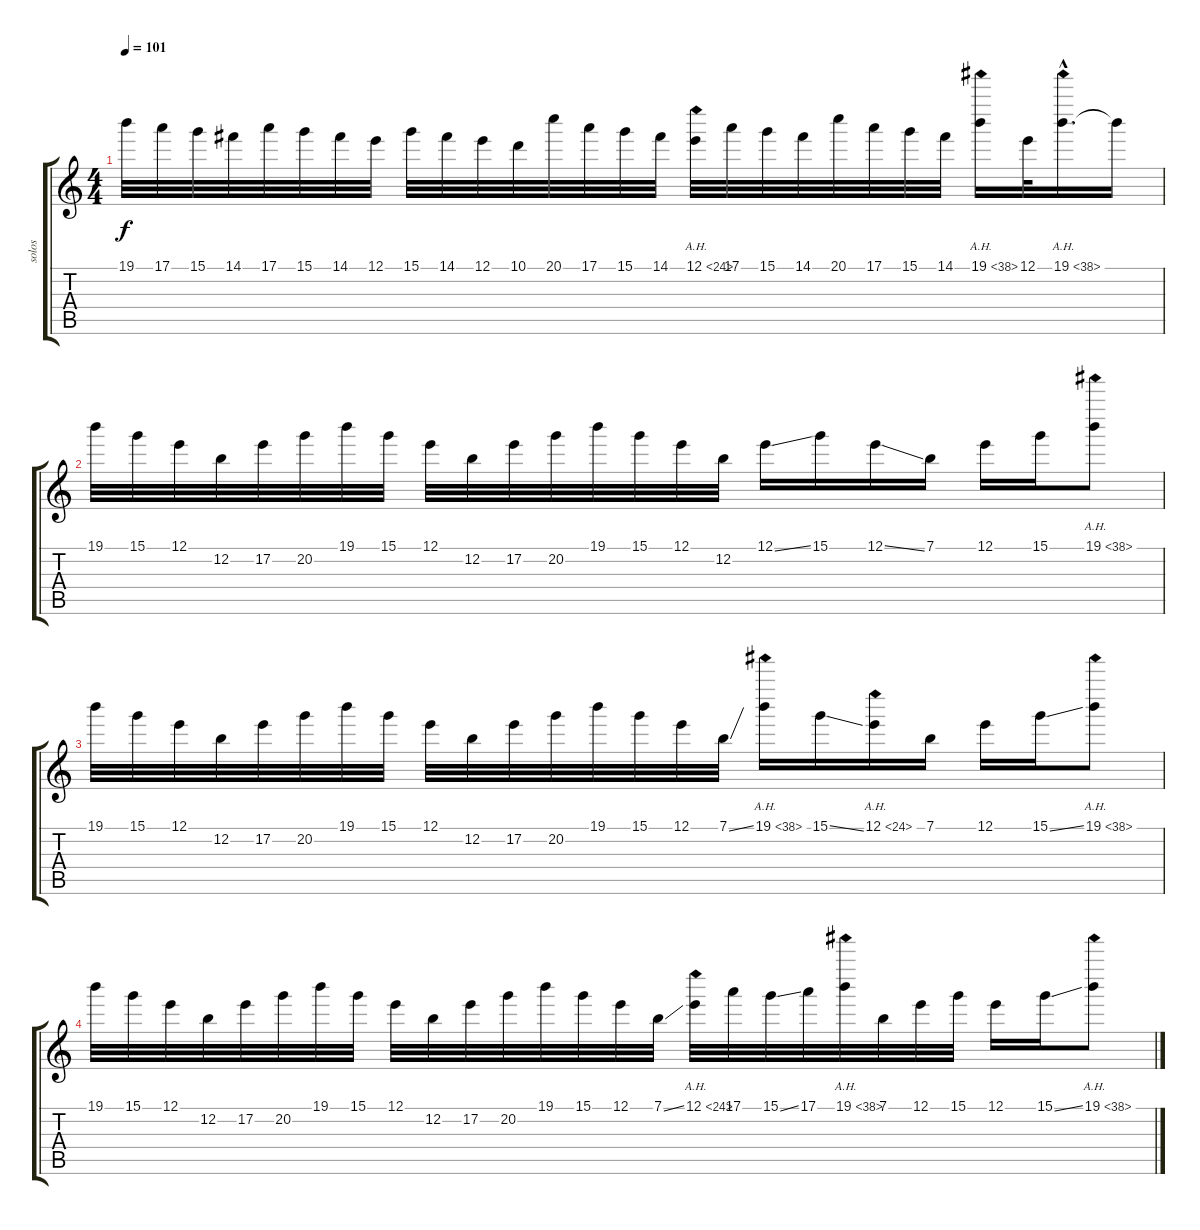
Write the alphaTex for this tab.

\track ("solos" "solos") {instrument overdrivenguitar}
\staff {score tabs}
\tuning (E4 B3 G3 D3 A2 E2) {hide}
\ts (4 4)
\tempo 101
\clef g2
\ks c
19.1.32{dy f} 17.1.32 15.1.32 14.1.32 17.1.32 15.1.32 14.1.32 12.1.32 15.1.32 14.1.32 12.1.32 10.1.32 20.1.32 17.1.32 15.1.32 14.1.32 12.1{ah 12}.32 17.1.32 15.1.32 14.1.32 20.1.32 17.1.32 15.1.32 14.1.32 19.1{ah 19}.16 12.1.32 19.1{ah 19 hac}.16{d} 19.1{t}.16 |
19.1.32 15.1.32 12.1.32 12.2.32 17.2.32 20.2.32 19.1.32 15.1.32 12.1.32 12.2.32 17.2.32 20.2.32 19.1.32 15.1.32 12.1.32 12.2.32 12.1{ss}.16 15.1.16 12.1{ss}.16 7.1.16 12.1.16 15.1.16 19.1{ah 19}.8 |
19.1.32 15.1.32 12.1.32 12.2.32 17.2.32 20.2.32 19.1.32 15.1.32 12.1.32 12.2.32 17.2.32 20.2.32 19.1.32 15.1.32 12.1.32 7.1{ss}.32 19.1{ah 19}.16 15.1{ss}.16 12.1{ah 12}.16 7.1.16 12.1.16 15.1{ss}.16 19.1{ah 19}.8 |
19.1.32 15.1.32 12.1.32 12.2.32 17.2.32 20.2.32 19.1.32 15.1.32 12.1.32 12.2.32 17.2.32 20.2.32 19.1.32 15.1.32 12.1.32 7.1{ss}.32 12.1{ah 12}.32 17.1.32 15.1{ss}.32 17.1.32 19.1{ah 19}.32 7.1.32 12.1.32 15.1.32 12.1.16 15.1{ss}.16 19.1{ah 19}.8
